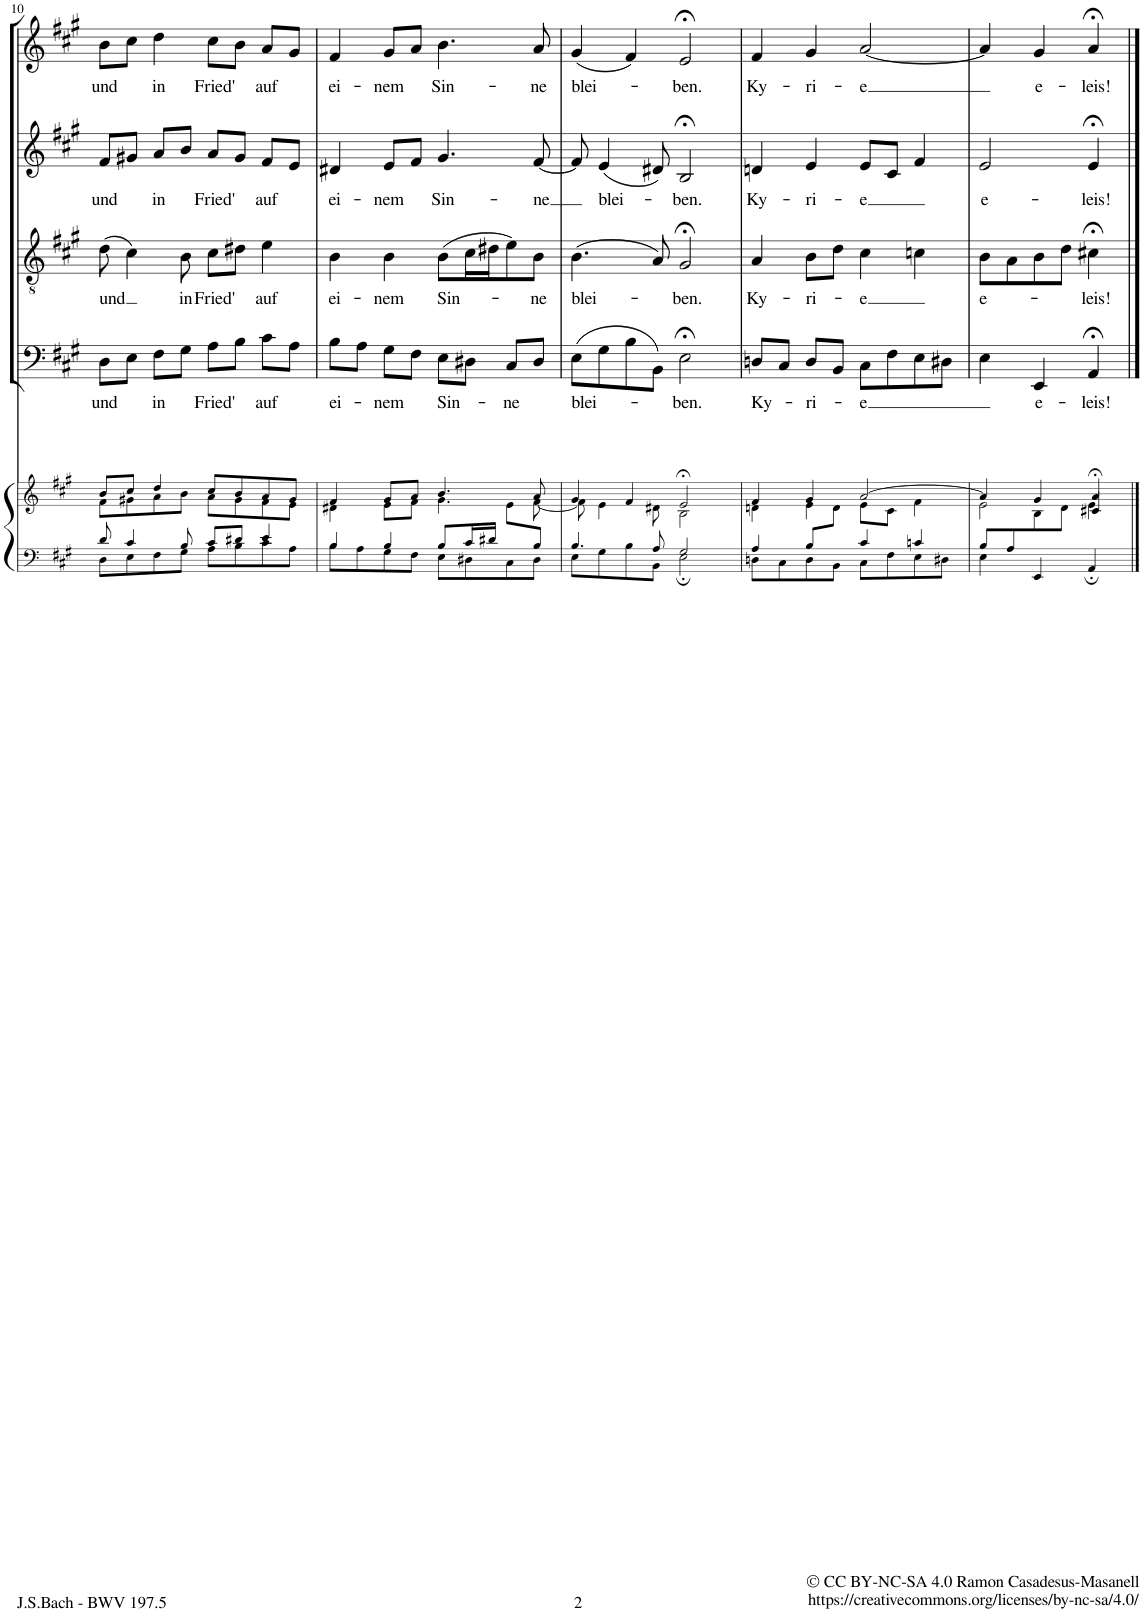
**kern	**kern	**kern	**text	**kern	**text	**kern	**text	**kern	**text
*part5	*part5	*part4	*part4	*part3	*part3	*part2	*part2	*part1	*part1
*staff6	*staff5	*staff4	*staff4	*staff3	*staff3	*staff2	*staff2	*staff1	*staff1
*I"Piano reduction	*	*I"Basso	*	*I"Tenore	*	*I"Alto	*	*I"Soprano	*
*I'Pno	*	*	*	*	*	*	*	*	*
!!LO:PB:g=z
*clefF4	*clefG2	*clefF4	*	*clefGv2	*	*clefG2	*	*clefG2	*
*k[f#c#g#]	*k[f#c#g#]	*k[f#c#g#]	*	*k[f#c#g#]	*	*k[f#c#g#]	*	*k[f#c#g#]	*
*M4/4	*M4/4	*M4/4	*	*M4/4	*	*M4/4	*	*M4/4	*
*met(c)	*met(c)	*met(c)	*	*met(c)	*	*met(c)	*	*met(c)	*
=10	=10	=10	=10	=10	=10	=10	=10	=10	=10
*^	*^	*	*	*	*	*	*	*	*
!	!	!	!	!	!LO:LY:b	!	!LO:LY:b	!	!LO:LY:b	!	!LO:LY:b
8d/	8D\L	8b/L	8f#\L	8D\L	und	(8d\	und	8f#/L	und	8b\L	und
4c#/	8E\	8cc#/J	8g#X\	8E\J	.	4c#\)	.	8g#X/J	.	8cc#\J	.
!	!	!	!	!	!LO:LY:b	!	!	!	!LO:LY:b	!	!LO:LY:b
.	8F#\	4dd/	8a\	8F#\L	in	.	.	8a/L	in	4dd\	in
!	!	!	!	!	!	!	!LO:LY:b	!	!	!	!
8B/	8G#\J	.	8b\J	8G#\J	.	8B\	in	8b/J	.	.	.
!	!	!	!	!	!LO:LY:b	!	!LO:LY:b	!	!LO:LY:b	!	!LO:LY:b
8c#/L	8A\L	8cc#/L	8a\L	8A\L	Fried'	8c#\L	Fried'	8a/L	Fried'	8cc#\L	Fried'
8d#X/J	8B\	8b/	8g#\	8B\J	.	8d#X\J	.	8g#/J	.	8b\J	.
!	!	!	!	!	!LO:LY:b	!	!LO:LY:b	!	!LO:LY:b	!	!LO:LY:b
4e/	8c#\	8a/	8f#\	8c#\L	auf	4e\	auf	8f#/L	auf	8a/L	auf
.	8A\J	8g#/J	8e\J	8A\J	.	.	.	8e/J	.	8g#/J	.
=11	=11	=11	=11	=11	=11	=11	=11	=11	=11	=11	=11
*	*	*	*^	*	*	*	*	*	*	*	*
!	!	!	!	!	!	!LO:LY:b	!	!LO:LY:b	!	!LO:LY:b	!	!LO:LY:b
4B/	8B\L	4f#/	4d#X\	2.ryy	8B\L	ei-	4B\	ei-	4d#X/	ei-	4f#/	ei-
.	8A\	.	.	.	8A\J	.	.	.	.	.	.	.
!	!	!	!	!	!	!LO:LY:b	!	!LO:LY:b	!	!LO:LY:b	!	!LO:LY:b
4B/	8G#\	8g#/L	8e\L	.	8G#\L	-nem	4B\	-nem	8e/L	-nem	8g#/L	-nem
.	8F#\J	8a/J	8f#\J	.	8F#\J	.	.	.	8f#/J	.	8a/J	.
!	!	!	!	!	!	!LO:LY:b	!	!LO:LY:b	!	!LO:LY:b	!	!LO:LY:b
8B/L	8E\L	4.b/	4.g#\	.	8E\L	Sin-	(8B\L	Sin-	4.g#/	Sin-	4.b\	Sin-
16c#/L	8D#X\	.	.	.	8D#X\J	.	16c#\L	.	.	.	.	.
16d#X/JJ	.	.	.	.	.	.	16d#X\J	.	.	.	.	.
!	!	!	!	!	!	!LO:LY:b	!	!	!	!	!	!
8ryy	8C#\	.	.	8e\L	8C#/L	-ne	8e\)	.	.	.	.	.
!	!	!	!	!	!	!	!	!LO:LY:b	!	!LO:LY:b	!	!LO:LY:b
8B/J	8D#\J	8a/	[8f#\	8ryy	8D#/J	.	8B\J	-ne	[8f#/	-ne	8a/	-ne
=12	=12	=12	=12	=12	=12	=12	=12	=12	=12	=12	=12	=12
!	!	!	!	!	!	!LO:LY:b	!	!LO:LY:b	!	!	!	!LO:LY:b
*	*	*	*v	*v	*	*	*	*	*	*	*	*
4.B/	8E\L	4g#/	8f#\]	(8E\L	blei-	(4.B\	blei-	8f#/]	.	(4g#/	blei-
!	!	!	!	!	!	!	!	!	!LO:LY:b	!	!
.	8G#\	.	4e\	8G#\	.	.	.	(4e/	blei-	.	.
.	8B\	4f#/	.	8B\	.	.	.	.	.	4f#/)	.
8A/	8BB\J	.	8d#X\	8BB\J)	.	8A/)	.	8d#X/)	.	.	.
!	!	!	!	!	!LO:LY:b	!	!LO:LY:b	!	!LO:LY:b	!	!LO:LY:b
2G#/	2E;\	2e;</	2B\	2E;<\	-ben.	2G#;</	-ben.	2B;</	-ben.	2e;</	-ben.
=13	=13	=13	=13	=13	=13	=13	=13	=13	=13	=13	=13
*	*	*	*^	*	*	*	*	*	*	*	*
!	!	!	!	!	!	!LO:LY:b	!	!LO:LY:b	!	!LO:LY:b	!	!LO:LY:b
4A/	8Dn\L	4f#/	4dn\	4.ryy	8Dn/L	Ky-	4A/	Ky-	4dn/	Ky-	4f#/	Ky-
.	8C#\	.	.	.	8C#/J	.	.	.	.	.	.	.
!	!	!	!	!	!	!LO:LY:b	!	!LO:LY:b	!	!LO:LY:b	!	!LO:LY:b
8B/L	8D\	4g#/	4e\	.	8D/L	-ri-	8B\L	-ri-	4e/	-ri-	4g#/	-ri-
8ryy	8BB\J	.	.	8d\J	8BB/J	.	8d\J	.	.	.	.	.
!	!	!	!	!	!	!LO:LY:b	!	!LO:LY:b	!	!LO:LY:b	!	!LO:LY:b
4c#/	8C#\L	[2a/	8e\L	2ryy	8C#\L	-e	4c#\	-e	8e/L	-e	[2a/	-e
.	8F#\	.	8c#\J	.	8F#\	.	.	.	8c#/J	.	.	.
4cn/	8E\	.	4f#\	.	8E\	.	4cn\	.	4f#/	.	.	.
.	8D#X\J	.	.	.	8D#X\J	.	.	.	.	.	.	.
=14	=14	=14	=14	=14	=14	=14	=14	=14	=14	=14	=14	=14
!	!	!	!	!	!	!	!	!LO:LY:b	!	!LO:LY:b	!	!
8B/L	4E\	4a/]	2e\	4ryy	4E\	.	8B\L	e-	2e/	e-	4a/]	.
8A/	.	.	.	.	.	.	8A\	.	.	.	.	.
!	!	!	!	!	!	!LO:LY:b	!	!	!	!	!	!LO:LY:b
2ryy	4EE/	4g#/	.	8B\	4EE/	e-	8B\	.	.	.	4g#/	e-
.	.	.	.	8d\J	.	.	8d\J	.	.	.	.	.
!	!	!	!	!	!	!LO:LY:b	!	!LO:LY:b	!	!LO:LY:b	!	!LO:LY:b
.	4AA;/	4a;</	4e\	4c#X/	4AA;</	-leis!	4c#X;<\	-leis!	4e;</	-leis!	4a;</	-leis!
*v	*v	*	*	*	*	*	*	*	*	*	*	*
*	*v	*v	*v	*	*	*	*	*	*	*	*
==	==	==	==	==	==	==	==	==	==
*-	*-	*-	*-	*-	*-	*-	*-	*-	*-
